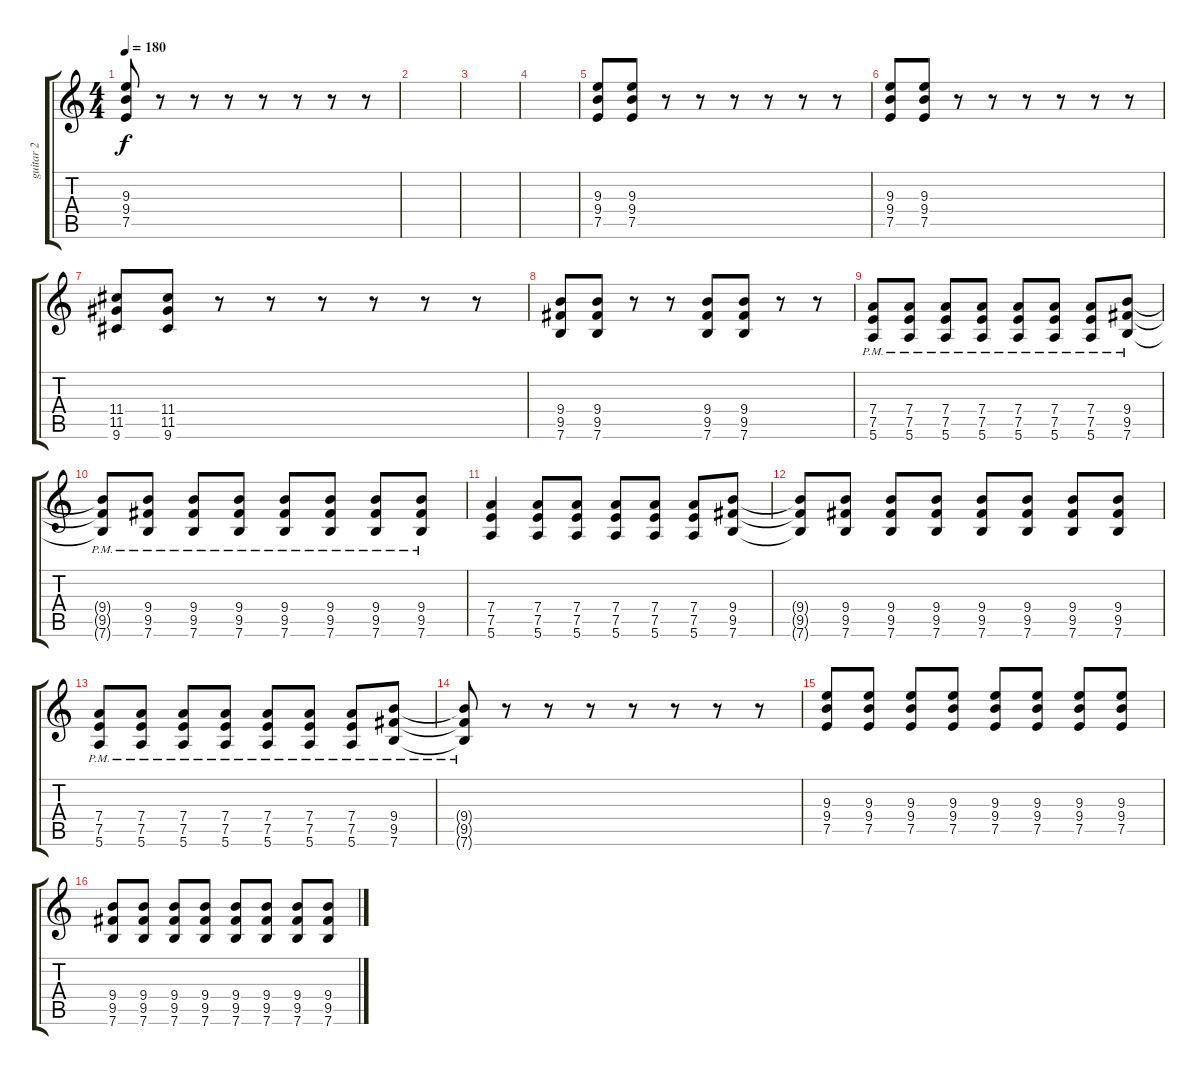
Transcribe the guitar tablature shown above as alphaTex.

\track ("guitar 2 " "guitar 2 ") {instrument distortionguitar}
\staff {score tabs}
\tuning (E4 B3 G3 D3 A2 E2) {hide}
\ts (4 4)
\tempo 180
\clef g2
\ks c
(9.3 9.4 7.5).8{dy f} r.8 r.8 r.8 r.8 r.8 r.8 r.8 |
|
|
|
(9.3 9.4 7.5).8 (9.3 9.4 7.5).8 r.8 r.8 r.8 r.8 r.8 r.8 |
(9.3 9.4 7.5).8 (9.3 9.4 7.5).8 r.8 r.8 r.8 r.8 r.8 r.8 |
(11.4 11.5 9.6).8 (11.4 11.5 9.6).8 r.8 r.8 r.8 r.8 r.8 r.8 |
(9.4 9.5 7.6).8 (9.4 9.5 7.6).8 r.8 r.8 (9.4 9.5 7.6).8 (9.4 9.5 7.6).8 r.8 r.8 |
(7.4{pm} 7.5{pm} 5.6{pm}).8 (7.4 7.5 5.6{pm}).8 (7.4{pm} 7.5{pm} 5.6{pm}).8 (7.4{pm} 7.5{pm} 5.6{pm}).8 (7.4{pm} 7.5{pm} 5.6{pm}).8 (7.4{pm} 7.5{pm} 5.6{pm}).8 (7.4{pm} 7.5{pm} 5.6{pm}).8 (9.4{pm} 9.5{pm} 7.6{pm}).8 |
(9.4{pm t} 9.5{pm t} 7.6{pm t}).8 (9.4{pm} 9.5{pm} 7.6{pm}).8 (9.4{pm} 9.5{pm} 7.6{pm}).8 (9.4{pm} 9.5{pm} 7.6{pm}).8 (9.4{pm} 9.5{pm} 7.6{pm}).8 (9.4{pm} 9.5{pm} 7.6{pm}).8 (9.4{pm} 9.5{pm} 7.6{pm}).8 (9.4{pm} 9.5{pm} 7.6{pm}).8 |
(7.4 7.5 5.6).4 (7.4 7.5 5.6).8 (7.4 7.5 5.6).8 (7.4 7.5 5.6).8 (7.4 7.5 5.6).8 (7.4 7.5 5.6).8 (9.4 9.5 7.6).8 |
(9.4{t} 9.5{t} 7.6{t}).8 (9.4 9.5 7.6).8 (9.4 9.5 7.6).8 (9.4 9.5 7.6).8 (9.4 9.5 7.6).8 (9.4 9.5 7.6).8 (9.4 9.5 7.6).8 (9.4 9.5 7.6).8 |
(7.4{pm} 7.5{pm} 5.6{pm}).8 (7.4 7.5 5.6{pm}).8 (7.4{pm} 7.5{pm} 5.6{pm}).8 (7.4{pm} 7.5{pm} 5.6{pm}).8 (7.4{pm} 7.5{pm} 5.6{pm}).8 (7.4{pm} 7.5{pm} 5.6{pm}).8 (7.4{pm} 7.5{pm} 5.6{pm}).8 (9.4{pm} 9.5{pm} 7.6{pm}).8 |
(9.4{pm t} 9.5{pm t} 7.6{pm t}).8 r.8 r.8 r.8 r.8 r.8 r.8 r.8 |
(9.3 9.4 7.5).8 (9.3 9.4 7.5).8 (9.3 9.4 7.5).8 (9.3 9.4 7.5).8 (9.3 9.4 7.5).8 (9.3 9.4 7.5).8 (9.3 9.4 7.5).8 (9.3 9.4 7.5).8 |
(9.4 9.5 7.6).8 (9.4 9.5 7.6).8 (9.4 9.5 7.6).8 (9.4 9.5 7.6).8 (9.4 9.5 7.6).8 (9.4 9.5 7.6).8 (9.4 9.5 7.6).8 (9.4 9.5 7.6).8
